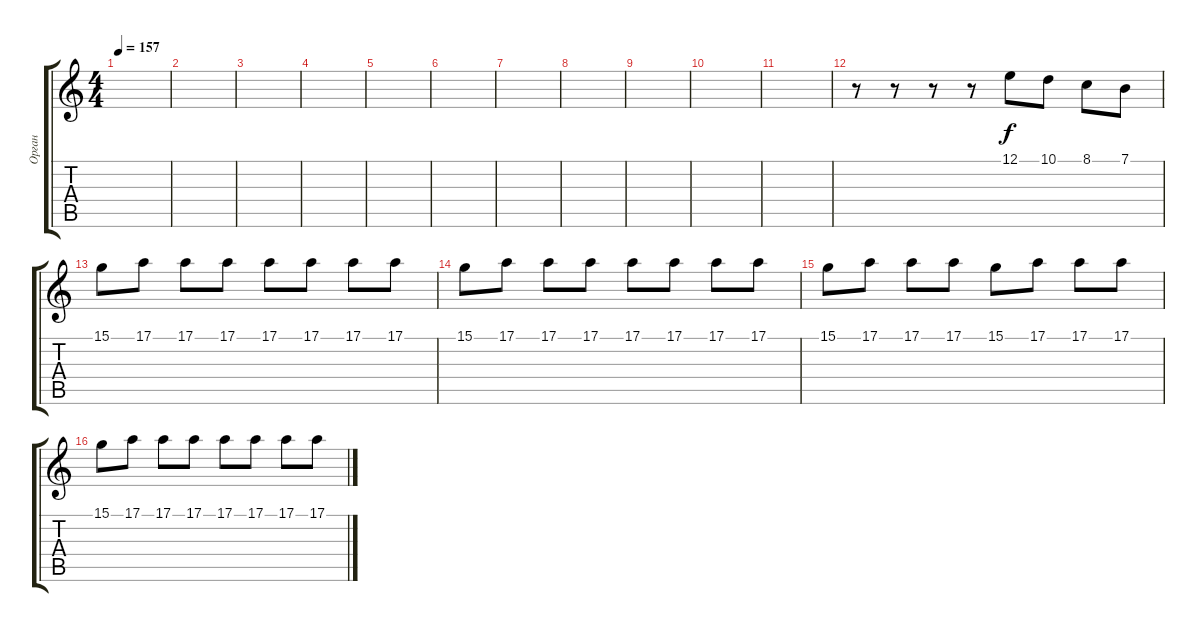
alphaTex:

\track ("Орган" "Орган") {instrument percussiveorgan}
\staff {score tabs}
\tuning (E4 B3 G3 D3 A2 E2) {hide}
\ts (4 4)
\tempo 157
\clef g2
\ks c
|
|
|
|
|
|
|
|
|
|
|
r.8 r.8 r.8 r.8 12.1.8 10.1.8 8.1.8 7.1.8 |
15.1.8 17.1.8 17.1.8 17.1.8 17.1.8 17.1.8 17.1.8 17.1.8 |
15.1.8 17.1.8 17.1.8 17.1.8 17.1.8 17.1.8 17.1.8 17.1.8 |
15.1.8 17.1.8 17.1.8 17.1.8 15.1.8 17.1.8 17.1.8 17.1.8 |
15.1.8 17.1.8 17.1.8 17.1.8 17.1.8 17.1.8 17.1.8 17.1.8
